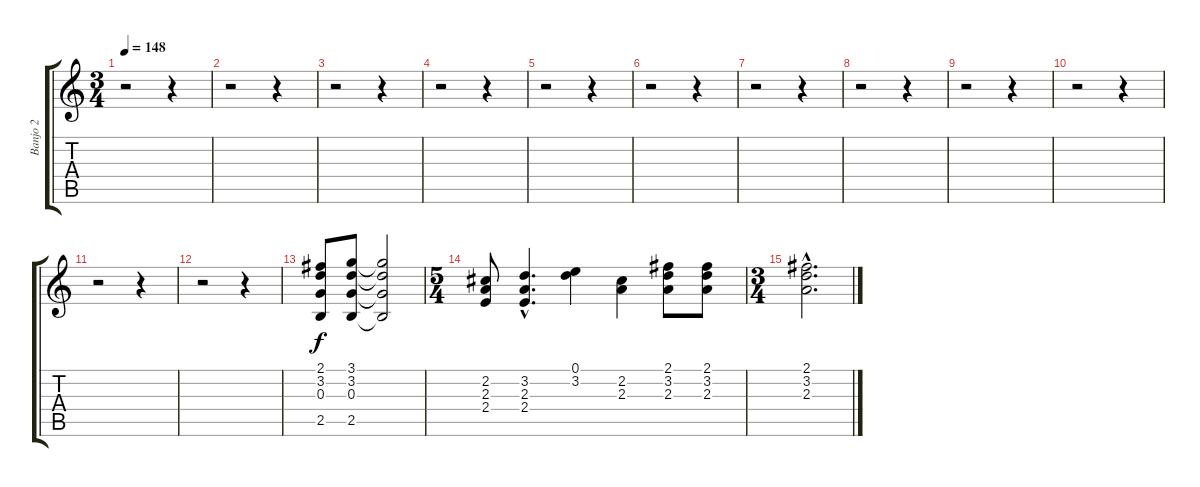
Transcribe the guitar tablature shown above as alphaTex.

\track ("Banjo 2" "Banjo 2") {instrument banjo}
\staff {score tabs}
\tuning (E4 B3 G3 D3 A2 E2) {hide}
\displaytranspose 12
\ts (3 4)
\tempo 148
\clef g2
\ks c
r.2{dy f} r.4 |
r.2 r.4 |
r.2 r.4 |
r.2 r.4 |
r.2 r.4 |
r.2 r.4 |
r.2 r.4 |
r.2 r.4 |
r.2 r.4 |
r.2 r.4 |
r.2 r.4 |
r.2 r.4 |
(2.1 3.2 0.3 2.5).8 (3.1 3.2 0.3 2.5).8 (3.1{t} 3.2{t} 0.3{t} 2.5{t}).2 |
\ts (5 4)
(2.2 2.3 2.4).8 (3.2{hac} 2.3{hac} 2.4{hac}).4{d} (0.1 3.2).4 (2.2 2.3).4 (2.1 3.2 2.3).8 (2.1 3.2 2.3).8 |
\ts (3 4)
(2.1{hac} 3.2{hac} 2.3{hac}).2{d}
